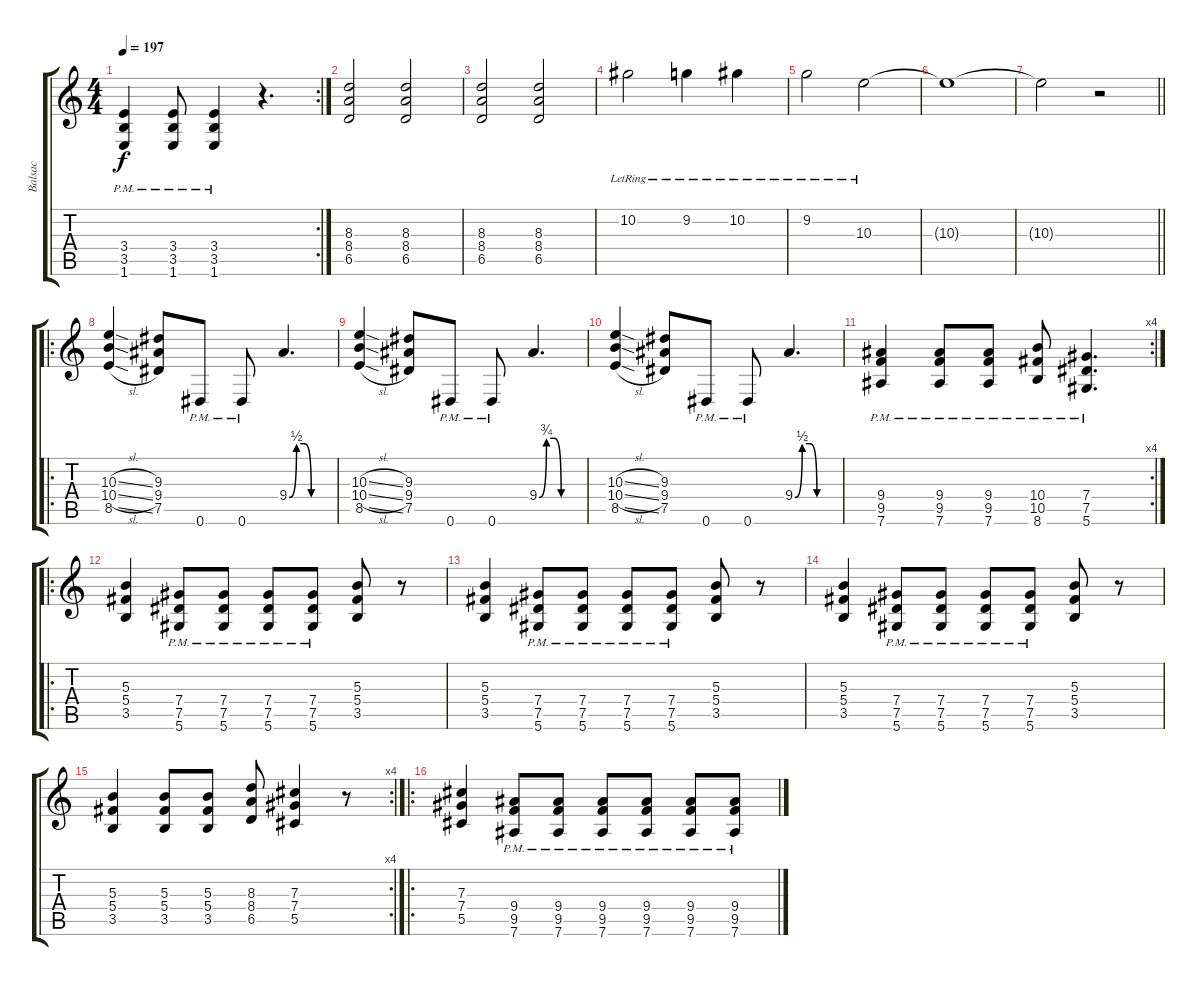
\track ("Balsac" "Balsac") {instrument distortionguitar}
\staff {score tabs}
\tuning (Eb4 Bb3 Gb3 Db3 Ab2 Eb2) {hide}
\rc 2
\ts (4 4)
\tempo 197
\clef g2
\ks c
(3.4 3.5 1.6{pm}).4{dy f} (3.4 3.5 1.6{pm}).8 (3.4 3.5 1.6{pm}).4 r.4{d} |
(8.3 8.4 6.5).2 (8.3 8.4 6.5).2 |
(8.3 8.4 6.5).2 (8.3 8.4 6.5).2 |
10.2{lr}.2 9.2{lr}.4 10.2{lr}.4 |
9.2{lr}.2 10.3{lr}.2 |
10.3{t}.1 |
\barLineRight lightlight
10.3{t}.2 r.2 |
\ro
(10.3{sl} 10.4{sl} 8.5{sl}).4 (9.3 9.4 7.5).8 0.6{pm}.8 0.6{pm}.8 9.4{be (custom 0 0 10 2 20 2 30 0 60 0)}.4{d} |
(10.3{sl} 10.4{sl} 8.5{sl}).4 (9.3 9.4 7.5).8 0.6{pm}.8 0.6{pm}.8 9.4{be (custom 0 0 10 3 20 3 30 0 60 0)}.4{d} |
(10.3{sl} 10.4{sl} 8.5{sl}).4 (9.3 9.4 7.5).8 0.6{pm}.8 0.6{pm}.8 9.4{be (custom 0 0 10 2 20 2 30 0 60 0)}.4{d} |
\rc 4
(9.4 9.5 7.6{pm}).4 (9.4 9.5 7.6{pm}).8 (9.4 9.5 7.6{pm}).8 (10.4 10.5 8.6{pm}).8 (7.4 7.5 5.6{pm}).4{d} |
\ro
(5.3 5.4 3.5).4 (7.4 7.5 5.6{pm}).8 (7.4 7.5 5.6{pm}).8 (7.4 7.5 5.6{pm}).8 (7.4 7.5 5.6{pm}).8 (5.3 5.4 3.5).8 r.8 |
(5.3 5.4 3.5).4 (7.4 7.5 5.6{pm}).8 (7.4 7.5 5.6{pm}).8 (7.4 7.5 5.6{pm}).8 (7.4 7.5 5.6{pm}).8 (5.3 5.4 3.5).8 r.8 |
(5.3 5.4 3.5).4 (7.4 7.5 5.6{pm}).8 (7.4 7.5 5.6{pm}).8 (7.4 7.5 5.6{pm}).8 (7.4 7.5 5.6{pm}).8 (5.3 5.4 3.5).8 r.8 |
\rc 4
(5.3 5.4 3.5).4 (5.3 5.4 3.5).8 (5.3 5.4 3.5).8 (8.3 8.4 6.5).8 (7.3 7.4 5.5).4 r.8 |
\ro
(7.3 7.4 5.5).4 (9.4 9.5 7.6{pm}).8 (9.4 9.5 7.6{pm}).8 (9.4 9.5 7.6{pm}).8 (9.4 9.5 7.6{pm}).8 (9.4 9.5 7.6{pm}).8 (9.4 9.5 7.6{pm}).8
